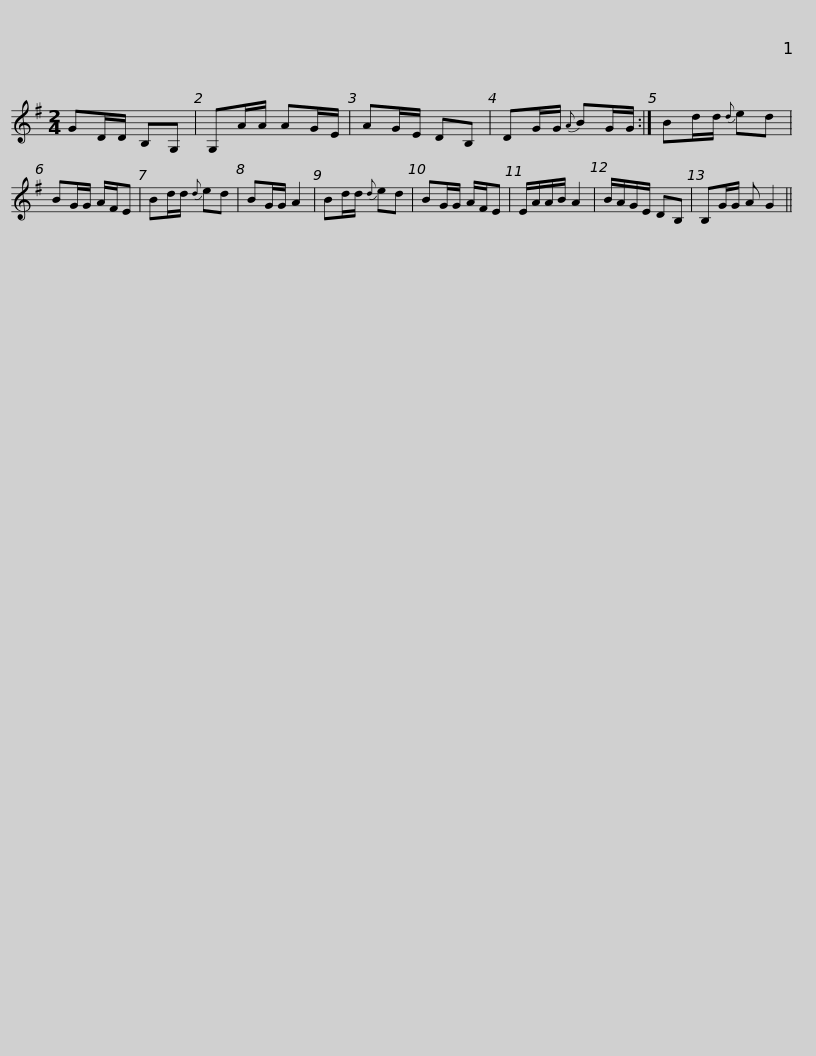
X:1
L:1/8
M:2/4
I:linebreak $
K:G
V:1 treble
V:1
 GD/D/ B,G, | G,A/A/ AG/E/ | AG/E/ DB, | DG/G/{A} BG/G/ :| Bd/d/{d} ed | %5
 BG/G/ A/F/E | Bd/d/{d} ed | BG/G/ A2 |$ Bd/d/{d} ed | BG/G/ A/F/E | %10
 E/A/A/B/ A2 | B/A/G/E/ DB, | B,G/G/ A G2 || %13
